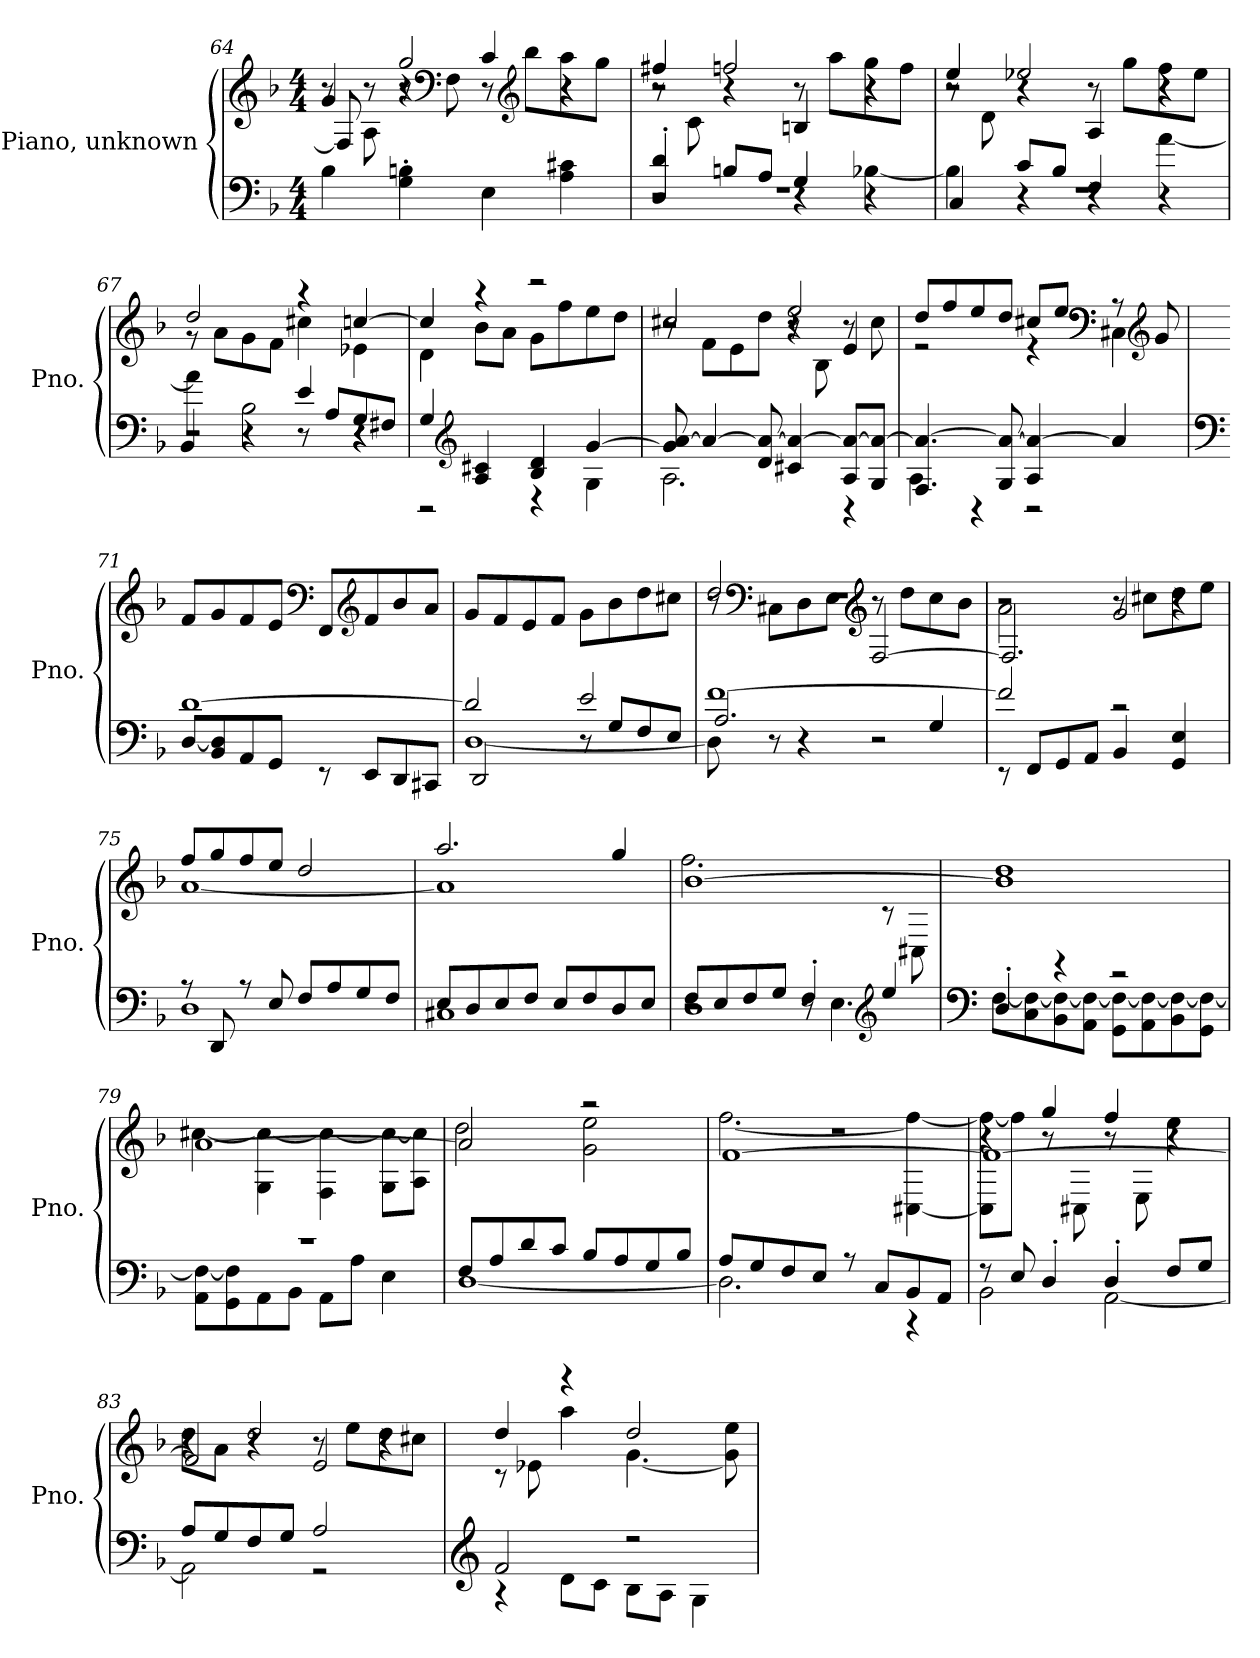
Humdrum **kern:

**kern	**kern
*part1	*part1
*staff2	*staff1
*I"Piano, unknown	*
*I'Pno.	*
*clefF4	*clefG2
*k[b-]	*k[b-]
*M4/4	*M4/4
=64	=64
*	*^
*	*	*^
4B-\	4g/	8r	8F/]
.	.	8A\	8r
4G\' 4Bn\'	2gg/	8r	4r
*	*clefF4	*	*
.	.	8F\	.
4E\	.	8r	4c/
*	*clefG2	*	*
.	.	8bb-\L	.
4A\ 4c#X\	4r	8aa\	4r
.	.	8gg\J	.
=65	=65	=65	=65
*^	*	*	*
*	*^	*	*	*
1r	2r	4D/' 4d/'	4ff#X/	8r	2r
.	.	.	.	8c\	.
.	.	8Bn/L	2ffn/	4r	.
.	.	8A/J	.	.	.
.	4r	4G/	.	8r	4Bn/
.	.	.	.	8aa\L	.
.	[4B-X\	4r	4r	8gg\	4r
.	.	.	.	8ff\J	.
=66	=66	=66	=66	=66	=66
1r	4B-\]	4C/	4ee/	8r	2r
.	.	.	.	8d\	.
.	4r	8c/L	2ee-X/	4r	.
.	.	8B-/J	.	.	.
.	4r	4F/	.	8r	4A/
.	.	.	.	8gg\L	.
.	[4a\	4r	4r	8ff\	4r
.	.	.	.	8ee-\J	.
*	*	*	*	*v	*v
!!LO:LB:g=z
=67	=67	=67	=67	=67
2r	4a\]	4BB-/	2dd/	8r
.	.	.	.	8a\L
.	2B-\	4r	.	8g\
.	.	.	.	8f\J
4e/	.	8r	4r	4cc#X\
.	.	8A/L	.	.
4r	4r	8G/	[4ccn/	4e-X\
.	.	8F#X/J	.	.
*	*v	*v	*	*
=68	=68	=68	=68
4G/	2r	4cc/]	4d\
*clefG2	*	*	*
4A/ 4c#X/	.	4r	8b-\L
.	.	.	8a\J
4B-/ 4d/	4r	2r	8g\L
.	.	.	8ff\
[4g/	4G\	.	8ee\
.	.	.	8dd\J
=69	=69	=69	=69
*	*	*	*^
8g/] [8a/	2.A\	2cc#X/	8r	2r
4a/_	.	.	8f\L	.
.	.	.	8e\	.
8d/ 8a/_	.	.	8dd\J	.
4c#X/ 4a/_	.	2ee/	8r	4r
.	.	.	8B-\	.
8A/ 8a/_L	4r	.	8r	4e/
8G/ 8a/_J	.	.	8cc#\	.
*	*	*	*v	*v
!!LO:LB:g=z
=70	=70	=70	=70
4.F/ 4.a/_	4A\	8dd/L	2r
.	.	8ff/	.
.	4r	8ee/	.
8G/ 8a/_	.	8dd/J	.
4A/ 4a/_	2r	8cc#X/L	4r
.	.	8ee/J	.
*	*	*clefF4	*
4a/]	.	8r	4C#X\
*	*	*clefG2	*
.	.	8g/	.
*	*	*v	*v
=71	=71	=71
*clefF4	*	*
[1d	[8D/L	8f/L
.	8BB-/ 8D/]	8g/
.	8AA/	8f/
.	8GG/J	8e/J
*	*	*clefF4
.	8r	8FF/L
*	*	*clefG2
.	8EE/L	8f/
.	8DD/	8b-/
.	8CC#X/J	8a/J
=72	=72	=72
*	*^	*
2d/]	[1D	2DD/	8g/L
.	.	.	8f/
.	.	.	8e/
.	.	.	8f/J
2e/	.	8r	8g\L
.	.	8G/L	8b-\
.	.	8F/	8dd\
.	.	8E/J	8cc#X\J
!!LO:LB:g=z
=73	=73	=73	=73
*	*	*	*^
*	*	*	*	*^
[1f	8D\]	2.A/	1r	8r	2dd/
*	*	*	*clefF4	*	*
.	8r	.	.	8C#X\L	.
.	4r	.	.	8D\	.
.	.	.	.	8E\J	.
*	*	*	*clefG2	*	*
.	2r	.	.	8r	[2F/
.	.	.	.	8dd\L	.
.	.	4G/	.	8cc\	.
.	.	.	.	8b-\J	.
*	*v	*v	*	*	*
=74	=74	=74	=74	=74
2f/]	8r	2r	2a\	2.F/]
.	8FF/L	.	.	.
.	8GG/	.	.	.
.	8AA/J	.	.	.
2r	4BB-/	2g/	8r	.
.	.	.	8cc#X\L	.
.	4GG/ 4E/	.	8dd\	4r
.	.	.	8ee\J	.
*	*	*	*v	*v
=75	=75	=75	=75
8r	1D	8ff/L	[1a
8DD/	.	8gg/	.
8r	.	8ff/	.
8E/	.	8ee/J	.
8F/L	.	2dd/	.
8A/	.	.	.
8G/	.	.	.
8F/J	.	.	.
=76	=76	=76	=76
8E/L	1C#X	2.aa/	1a]
8D/	.	.	.
8E/	.	.	.
8F/J	.	.	.
8E/L	.	.	.
8F/	.	.	.
8D/	.	4gg/	.
8E/J	.	.	.
!!LO:LB:g=z	!!
=77	=77	=77	=77
*	*^	*	*
8F/L	2r	1D	[1b-	2.ff\
8E/	.	.	.	.
8F/	.	.	.	.
8G/J	.	.	.	.
4F'/	8r	.	.	.
.	4.E\	.	.	.
*clefG2	*	*	*	*
4ee/	.	.	.	8r
.	.	.	.	8C#X\
*v	*v	*v	*	*
=78	=78	=78
*clefF4	*	*
*^	*	*
4D'/	[8F\L	1b-]	1dd
.	8C\ 8F\_	.	.
4r	8BB-\ 8F\_	.	.
.	8AA\ 8F\_J	.	.
2r	8GG\ 8F\_L	.	.
.	8AA\ 8F\_	.	.
.	8BB-\ 8F\_	.	.
.	8GG\ 8F\_J	.	.
=79	=79	=79	=79
1r	8AA\ 8F\_L	[1a	[4cc#X\
.	8GG\ 8F\]	.	.
.	8AA\	.	4G\ 4cc#\_
.	8BB-\J	.	.
.	8AA\L	.	4F\ 4cc#\_
.	8A\J	.	.
.	4E\	.	8G\ 8cc#\_L
.	.	.	8A\ 8cc#\]J
!!LO:LB:g=z	!!
=80	=80	=80	=80
8F/L	[1D	2a/]	2dd\
8A/	.	.	.
8d/	.	.	.
8c/J	.	.	.
8B-/L	.	2r	2g\ 2ee\
8A/	.	.	.
8G/	.	.	.
8B-/J	.	.	.
=81	=81	=81	=81
*	*	*	*^
8A/L	2.D\]	1r	[2.ff\	[1f
8G/	.	.	.	.
8F/	.	.	.	.
8E/J	.	.	.	.
8r	.	.	.	.
8C/L	.	.	.	.
8BB-/	4r	.	[4C#X\ 4ff\_	.
8AA/J	.	.	.	.
=82	=82	=82	=82	=82
8r	2BB-\	4r	8C#\] 8ff\_L	1f_
8E/	.	.	8ff\J]	.
4D'/	.	4gg/	8r	.
.	.	.	8C#X\	.
4D'/	[2AA\	4ff/	8r	.
.	.	.	8E\	.
8F/L	.	4r	4ee\	.
8G/J	.	.	.	.
=83	=83	=83	=83	=83
8A/L	2AA\]	4r	8dd\L	2f/]
8G/	.	.	8a\J	.
8F/	.	2dd/	4r	.
8G/J	.	.	.	.
2A/	2r	.	8r	2e/
.	.	.	8ee\L	.
.	.	4r	8dd\	.
.	.	.	8cc#X\J	.
*	*	*v	*v	*v
!!LO:PB:g=z
=84	=84	=84
*clefG2	*	*
*	*	*^
2f/	4r	4dd/	8r
.	.	.	8e-X\
.	8d\L	4r	4aa\
.	8c\J	.	.
2r	8B-\L	2dd/	[4.g\
.	8A\J	.	.
.	4G\	.	.
.	.	.	8g\] 8ee\
*v	*v	*	*
*	*v	*v
=	=
*-	*-
